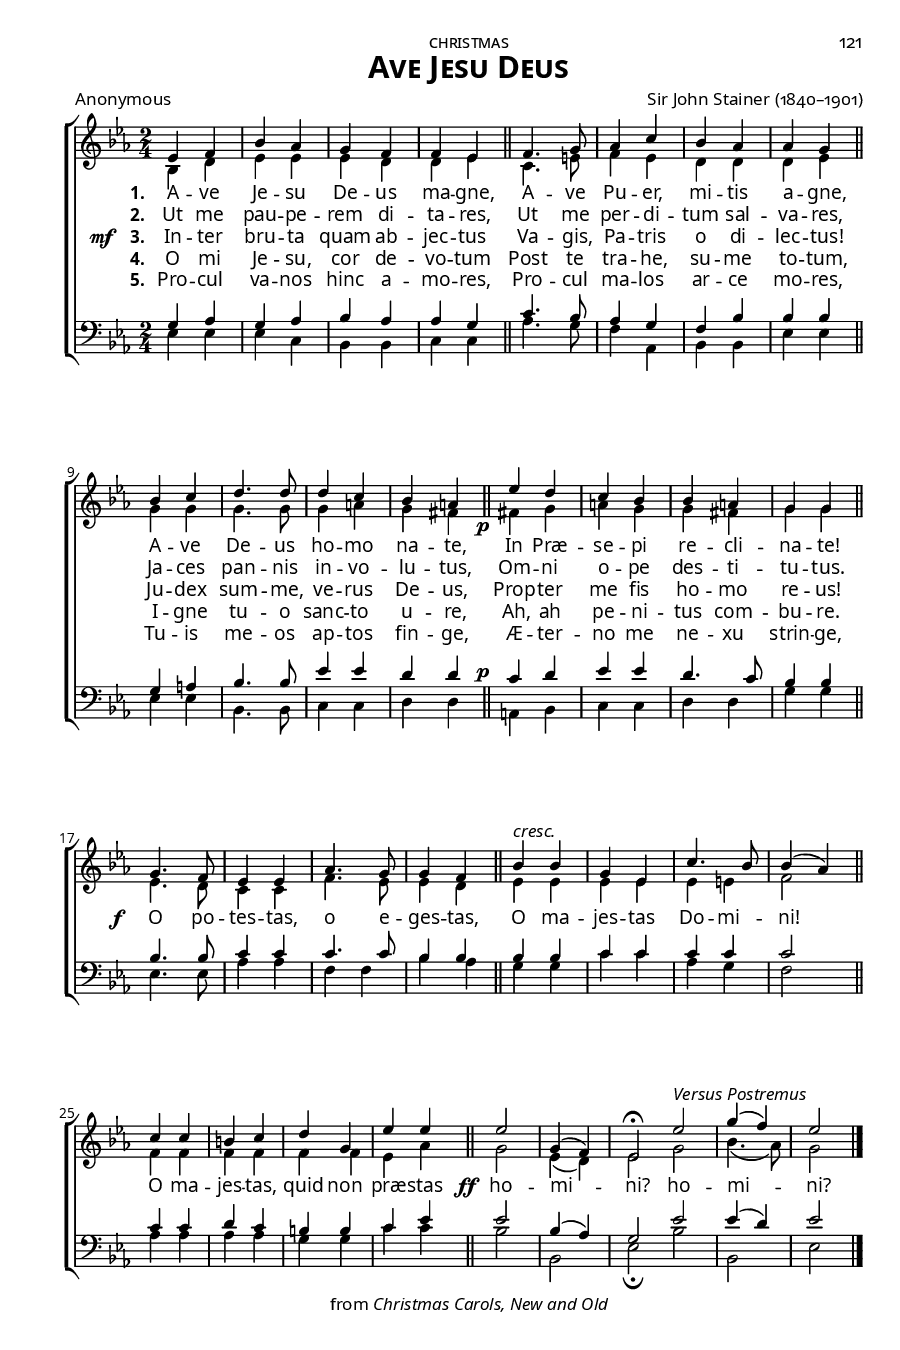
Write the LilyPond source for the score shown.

\version "2.14.2"
\include "util.ly"
\header {
  title = \markup{\override #'(font-name . "Garamond Premier Pro Semibold"){ \abs-fontsize #15 \smallCapsOldStyle"Ave Jesu Deus"}}
  poet = \markup\oldStyleNum"Anonymous"
  composer = \markup\oldStyleNum"Sir John Stainer (1840–1901)"
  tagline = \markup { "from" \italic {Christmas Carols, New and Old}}
}
\paper {
  %print-all-headers = ##f
  paper-height = 9\in
  paper-width = 6\in
  indent = 0\in
  %system-system-spacing = #'((basic-distance . 10) (padding . 0))
  %system-system-spacing =
  %  #'((basic-distance . 0)
  %     (minimum-distance . 0)
  %     (padding . -0.35)
  %     (stretchability . 100))
  ragged-last-bottom = ##f
  ragged-bottom = ##f
  two-sided = ##t
  inner-margin = 0.5\in
  outer-margin = 0.25\in
  top-margin = 0.25\in
  bottom-margin = 0.25\in
  first-page-number = #121
  print-first-page-number = ##t
  headerLine = \markup{\override #'(font-name . "Garamond Premier Pro") \smallCapsOldStyle"christmas"}
  oddHeaderMarkup = \markup\fill-line{
     \override #'(font-name . "Garamond Premier Pro")\abs-fontsize #8.5
     \combine 
        \fill-line{"" \if \should-print-page-number
        \oldStylePageNum""
        }
        \fill-line{\headerLine}
  }
  evenHeaderMarkup = \markup {
     \override #'(font-name . "Garamond Premier Pro")\abs-fontsize #8.5
     \combine
        \if \should-print-page-number
        \oldStylePageNum""
        \fill-line{\headerLine}
  }
}
#(set-global-staff-size 15) \paper{ #(define fonts (make-pango-font-tree "GoudyOlSt BT" "Garamond Premier Pro" "Garamond Premier Pro" (/ 15 20))) }
global = {
  \key ees \major
  \time 2/4
  \override DynamicLineSpanner #'staff-padding = #0.0
  \override DynamicLineSpanner #'Y-extent = #'(1 . 1)
  \override DynamicText #'X-offset = #'-4
}

sopMusic = \relative c' {
  ees4 f |
  bes aes |
  g f |
  f ees \bar "||"
  f4. g8 |
  aes4 c |
  
  bes aes |
  aes g \bar "||"
  bes c |
  d4. d8 |
  d4 c |
  bes a \bar "||"
  ees'_\p d |
  
  c bes |
  bes a |
  g g \bar "||" \break
  g4. f8 |
  ees4 ees |
  aes4. g8 |
  g4 f \bar "||"
  
  bes4^\markup\italic"cresc." bes |
  g ees |
  c'4. bes8 |
  bes4( aes) \bar "||" \break
  c4 c |
  b c |
  d g, |
  
  ees' ees \bar "||"
  ees2 |
  g,4( f) |
  ees2\fermata \bar ":|"
  ees'^\markup\italic{ "Versus Postremus"} |
  g4( f) |
  ees2 \bar "|."
}
sopWords = \lyricmode {
  
}

altoMusic = \relative c' {
  bes4 d |
  ees ees |
  ees d |
  d ees \bar "||"
  c4. e8 |
  f4 ees |
  
  d d |
  d ees \bar "||"
  g g |
  g4. g8 |
  g4 a |
  g fis \bar "||"
  fis! g |
  
  a g |
  g fis |
  g g \bar "||"
  ees4. d8 |
  c4 c |
  f4. ees8 |
  ees4 d |
  
  ees ees |
  ees ees |
  ees e |
  f2 \bar "||"
  f4 f |
  f f |
  f f |
  
  ees aes \bar "||"
  g2 |
  ees4( d) |
  ees2 |
  g2 |
  bes4.( aes8) |
  g2 \bar "|."
}
altoWords = {
  \dropLyricsV
  \lyricmode {
    \set stanza = #"1. "
    A -- ve Je -- su De -- us ma -- gne,
    A -- ve Pu -- er, mi -- tis a -- gne,
    A -- ve De -- us ho -- mo na -- te,
    In Præ -- se -- pi re -- cli -- na -- te!
  }
  
  \set stanza = \markup\dynamic"f   "
  \lyricmode {
    \set associatedVoice = "tenors"
    O po -- tes -- tas, o e -- ges -- tas,
    O ma -- jes -- tas Do -- mi -- ni!
    O ma -- jes -- tas, quid non præ -- stas
  }
  \set stanza = \markup\dynamic"  ff "
  \lyricmode{
    ho -- mi -- ni?
    ho -- mi -- ni?
  }
}
altoWordsII = \lyricmode {
  \dropLyricsV
%\markup\italic
  \set stanza = #"2. "
  Ut me pau -- pe -- rem di -- ta -- res,
  Ut me per -- di -- tum sal -- va -- res,
  Ja -- ces pan -- nis in -- vo -- lu -- tus,
  Om -- ni o -- pe des -- ti -- tu -- tus.
}
altoWordsIII = {
  \dropLyricsV
  \set stanza = \markup{\dynamic "mf  " "3. "}
  \lyricmode {
    In -- ter bru -- ta quam ab -- jec -- tus
    Va -- gis, Pa -- tris o di -- lec -- tus!
    Ju -- dex sum -- me, ve -- rus De -- us,
    Prop -- ter me fis ho -- mo re -- us!
  }
}
altoWordsIV = \lyricmode {
  \dropLyricsV
  \set stanza = #"4. "
  O mi Je -- su, cor de -- vo -- tum
  Post te tra -- he, su -- me to -- tum,
  I -- gne tu -- o sanc -- to u -- re,
  Ah, ah pe -- ni -- tus com -- bu -- re.
}
altoWordsV = \lyricmode {
  \dropLyricsV
  \set stanza = #"5. "
  Pro -- cul va -- nos hinc a -- mo -- res,
  Pro -- cul ma -- los ar -- ce mo -- res,
  Tu -- is me -- os ap -- tos fin -- ge,
  Æ -- ter -- no me ne -- xu strin -- ge,
}
altoWordsVI = \lyricmode {
  \set stanza = #"6. "
  \set ignoreMelismata = ##t
}
tenorMusic = \relative c' {
  g4 aes |
  g aes |
  bes aes |
  aes g \bar "||"
  c4. bes8 |
  aes4 g |
  
  f bes |
  bes bes \bar "||"
  g a |
  bes4. bes8 |
  ees4 ees |
  d d \bar "||"
  c^\p d |
  
  ees4 ees |
  d4. c8 |
  bes4 bes \bar "||"
  bes4. bes8 |
  c4 c |
  c4. c8 |
  bes4 bes \bar "||"
  
  bes bes |
  c c |
  c c |
  c2 \bar "||"
  c4 c |
  d c |
  b b |
  
  c ees \bar "||"
  ees2 |
  bes4( aes) |
  g2 |
  
  ees' |
  ees4( d) |
  ees2 \bar "|."
  
}
tenorWords = \lyricmode {

}

bassMusic = \relative c {
  ees4 ees |
  ees c |
  bes bes |
  c c \bar "||"
  aes'4. g8 |
  f4 aes, |
  
  bes4 bes |
  ees ees \bar "||"
  ees ees |
  bes4. bes8 |
  c4 c |
  d d \bar "||"
  a bes |
  
  c c |
  d d |
  g g \bar "||"
  ees4. ees8 |
  aes4 aes |
  f f |
  bes aes \bar "||"
  
  g g |
  c c |
  aes g |
  f2 \bar "||"
  aes4 aes |
  aes aes |
  g g |
  
  c c \bar "||"
  bes2 |
  bes, |
  ees\fermata |
  bes' |
  bes, |
  ees \bar "|."
}
bassWords = \lyricmode {

}

pianoRH = \relative c' {
  
}
pianoLH = \relative c' {
  
}

\score {
  <<
   \new ChoirStaff <<
%    \new Lyrics = sopranos \with { \override VerticalAxisGroup #'nonstaff-relatedstaff-spacing = #'((basic-distance . 1)) }
    \new Staff = women <<
      \new Voice = "sopranos" { \voiceOne << \global \sopMusic >> }
      \new Voice = "altos" { \voiceTwo << \global \altoMusic >> }
    >>
   \new Staff = men <<
      \clef bass
      \new Voice = "tenors" { \voiceOne << \global \tenorMusic >> }
      \new Voice = "basses" { \voiceTwo << \global \bassMusic >> }
    >>
    \new Lyrics \with { alignAboveContext = #"women" \override VerticalAxisGroup #'nonstaff-relatedstaff-spacing = #'((basic-distance . 1))} \lyricsto "sopranos" \sopWords
     \new Lyrics = "altosVI"  \with { alignBelowContext = #"women" \override VerticalAxisGroup #'nonstaff-relatedstaff-spacing = #'((basic-distance . 1))} \lyricsto "altos" \altoWordsVI
    \new Lyrics = "altosV"  \with { alignBelowContext = #"women" \override VerticalAxisGroup #'nonstaff-relatedstaff-spacing = #'((basic-distance . 1))} \lyricsto "altos" \altoWordsV
    \new Lyrics = "altosIV"  \with { alignBelowContext = #"women" \override VerticalAxisGroup #'nonstaff-relatedstaff-spacing = #'((basic-distance . 1))} \lyricsto "altos" \altoWordsIV
    \new Lyrics = "altosIII"  \with { alignBelowContext = #"women" \override VerticalAxisGroup #'nonstaff-relatedstaff-spacing = #'((basic-distance . 1))} \lyricsto "altos" \altoWordsIII
    \new Lyrics = "altosII"  \with { alignBelowContext = #"women" \override VerticalAxisGroup #'nonstaff-relatedstaff-spacing = #'((basic-distance . 1))} \lyricsto "altos" \altoWordsII
    \new Lyrics = "altos"  \with { alignBelowContext = #"women" \override VerticalAxisGroup #'nonstaff-relatedstaff-spacing = #'((basic-distance . 1))} \lyricsto "altos" \altoWords
    \new Lyrics \with { alignAboveContext = #"men" \override VerticalAxisGroup #'nonstaff-relatedstaff-spacing = #'((basic-distance . 1)) } \lyricsto "tenors" \tenorWords
    \new Lyrics \with { alignBelowContext = #"men" \override VerticalAxisGroup #'nonstaff-relatedstaff-spacing = #'((basic-distance . 1)) } \lyricsto "basses" \bassWords
  >>
%    \new PianoStaff << \new Staff { \new Voice { \pianoRH } } \new Staff { \clef "bass" \pianoLH } >>
  >>
  \layout {
    \context {
      \Score
      %\override SpacingSpanner #'base-shortest-duration = #(ly:make-moment 1 8)
      %\override SpacingSpanner #'common-shortest-duration = #(ly:make-moment 1 4)
    }
    \context {
      % Remove all empty staves
      % \Staff \RemoveEmptyStaves \override VerticalAxisGroup #'remove-first = ##t
    }
    \context {
      \Lyrics
      \override LyricText #'X-offset = #center-on-word
    }
  }
  \midi {
    \tempo 4 = 100
    \set Staff.midiInstrument = "piccolo"
  
    \context {
      \Voice
      \remove "Dynamic_performer"
    }
  }
}
